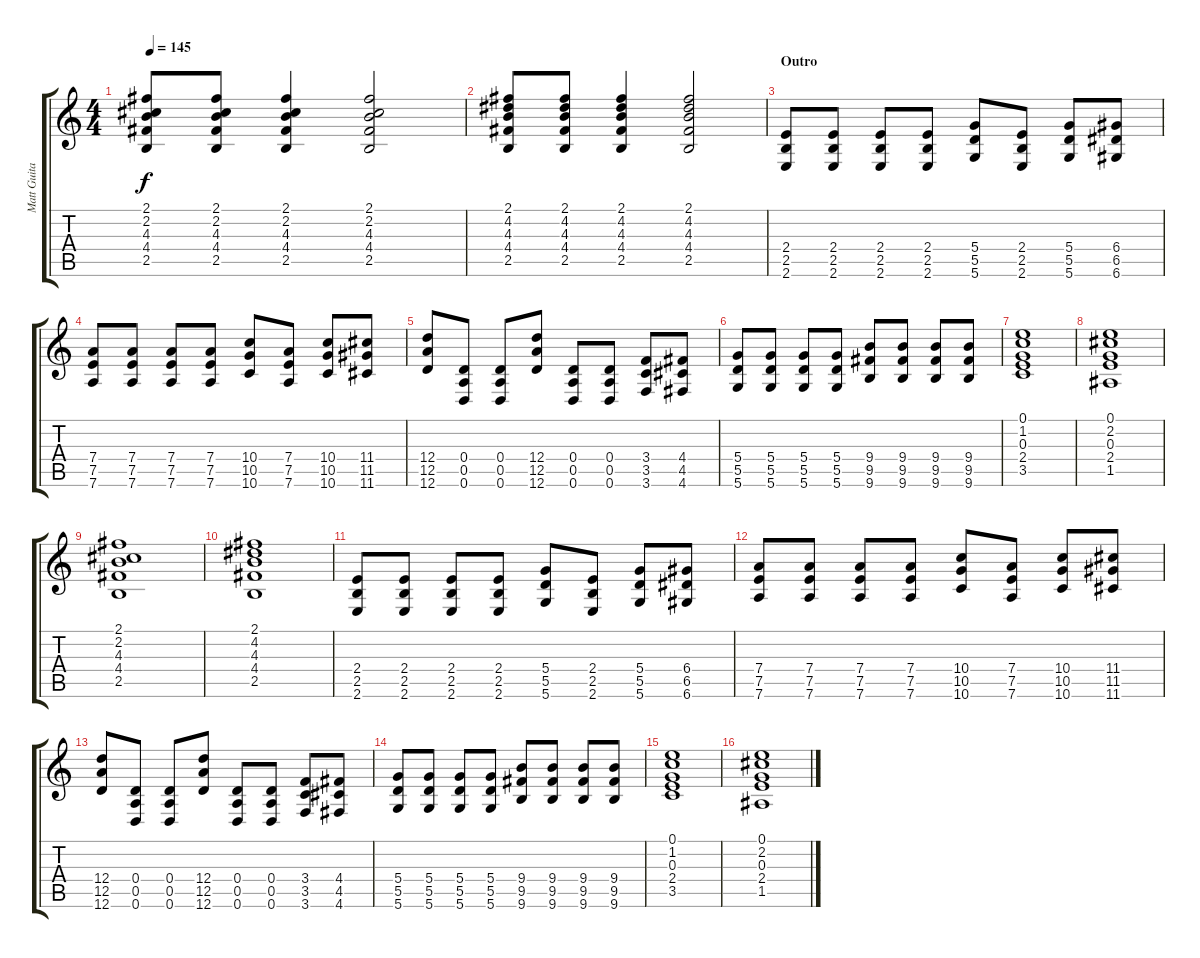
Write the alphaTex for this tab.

\track ("Matt Guitar (Distort)" "Matt Guita") {instrument distortionguitar}
\staff {score tabs}
\tuning (E4 B3 G3 D3 A2 D2) {hide}
\ts (4 4)
\tempo 145
\clef g2
\ks c
(2.1 2.2 4.3 4.4 2.5).8{dy f} (2.1 2.2 4.3 4.4 2.5).8 (2.1 2.2 4.3 4.4 2.5).4 (2.1 2.2 4.3 4.4 2.5).2 |
(2.1 4.2 4.3 4.4 2.5).8 (2.1 4.2 4.3 4.4 2.5).8 (2.1 4.2 4.3 4.4 2.5).4 (2.1 4.2 4.3 4.4 2.5).2 |
\section ("" "Outro")
(2.4 2.5 2.6).8 (2.4 2.5 2.6).8 (2.4 2.5 2.6).8 (2.4 2.5 2.6).8 (5.4 5.5 5.6).8 (2.4 2.5 2.6).8 (5.4 5.5 5.6).8 (6.4 6.5 6.6).8 |
(7.4 7.5 7.6).8 (7.4 7.5 7.6).8 (7.4 7.5 7.6).8 (7.4 7.5 7.6).8 (10.4 10.5 10.6).8 (7.4 7.5 7.6).8 (10.4 10.5 10.6).8 (11.4 11.5 11.6).8 |
(12.4 12.5 12.6).8 (0.4 0.5 0.6).8 (0.4 0.5 0.6).8 (12.4 12.5 12.6).8 (0.4 0.5 0.6).8 (0.4 0.5 0.6).8 (3.4 3.5 3.6).8 (4.4 4.5 4.6).8 |
(5.4 5.5 5.6).8 (5.4 5.5 5.6).8 (5.4 5.5 5.6).8 (5.4 5.5 5.6).8 (9.4 9.5 9.6).8 (9.4 9.5 9.6).8 (9.4 9.5 9.6).8 (9.4 9.5 9.6).8 |
(0.1 1.2 0.3 2.4 3.5).1 |
(0.1 2.2 0.3 2.4 1.5).1 |
(2.1 2.2 4.3 4.4 2.5).1 |
(2.1 4.2 4.3 4.4 2.5).1 |
(2.4 2.5 2.6).8 (2.4 2.5 2.6).8 (2.4 2.5 2.6).8 (2.4 2.5 2.6).8 (5.4 5.5 5.6).8 (2.4 2.5 2.6).8 (5.4 5.5 5.6).8 (6.4 6.5 6.6).8 |
(7.4 7.5 7.6).8 (7.4 7.5 7.6).8 (7.4 7.5 7.6).8 (7.4 7.5 7.6).8 (10.4 10.5 10.6).8 (7.4 7.5 7.6).8 (10.4 10.5 10.6).8 (11.4 11.5 11.6).8 |
(12.4 12.5 12.6).8 (0.4 0.5 0.6).8 (0.4 0.5 0.6).8 (12.4 12.5 12.6).8 (0.4 0.5 0.6).8 (0.4 0.5 0.6).8 (3.4 3.5 3.6).8 (4.4 4.5 4.6).8 |
(5.4 5.5 5.6).8 (5.4 5.5 5.6).8 (5.4 5.5 5.6).8 (5.4 5.5 5.6).8 (9.4 9.5 9.6).8 (9.4 9.5 9.6).8 (9.4 9.5 9.6).8 (9.4 9.5 9.6).8 |
(0.1 1.2 0.3 2.4 3.5).1 |
(0.1 2.2 0.3 2.4 1.5).1
